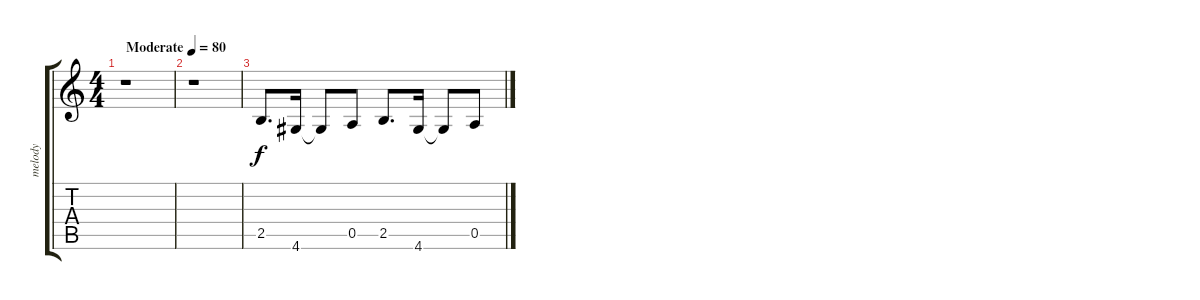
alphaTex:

\track ("melody" "melody") {instrument acousticguitarsteel}
\staff {score tabs}
\tuning (E4 B3 G3 D3 A2 E2) {hide}
\ts (4 4)
\tempo (80 "Moderate")
\clef g2
\ks c
r.1{dy f instrument acousticguitarsteel} |
r.1 |
2.5.8{d} 4.6.16 4.6{t}.8 0.5.8 2.5.8{d} 4.6.16 4.6{t}.8 0.5.8
